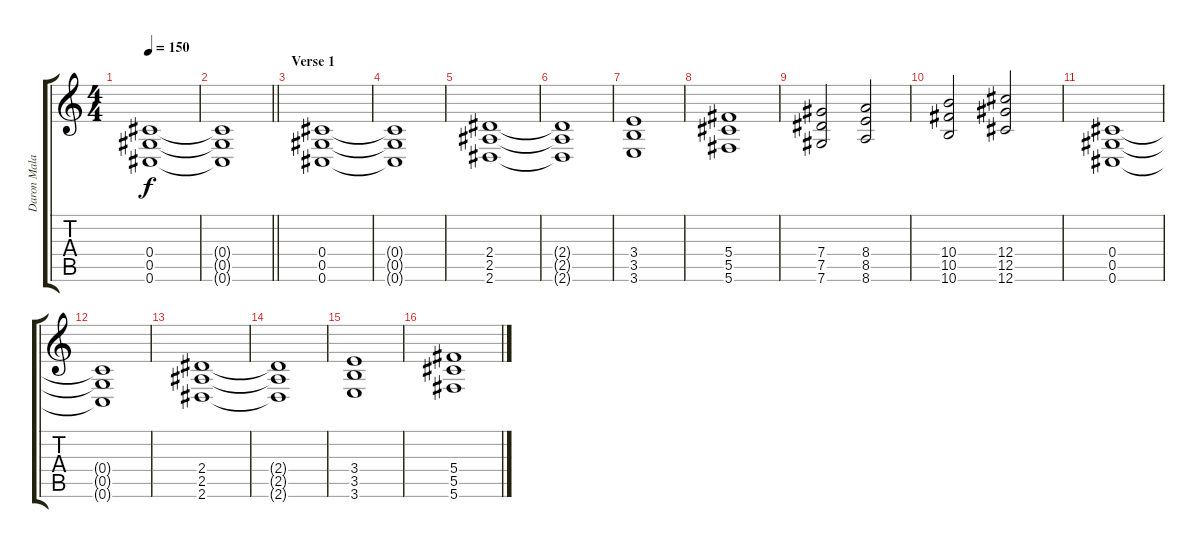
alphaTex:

\track ("Daron Malakian(Guitar 1)" "Daron Mala") {instrument electricguitarclean}
\staff {score tabs}
\tuning (Eb4 Bb3 Gb3 Db3 Ab2 Db2) {hide}
\ts (4 4)
\tempo 150
\clef g2
\ks c
(0.4{t} 0.5{t} 0.6{t}).1{dy f} |
\barLineRight lightlight
(0.4{t} 0.5{t} 0.6{t}).1 |
\section ("" "Verse 1")
(0.4 0.5 0.6).1{instrument electricguitarclean} |
(0.4{t} 0.5{t} 0.6{t}).1 |
(2.4 2.5 2.6).1 |
(2.4{t} 2.5{t} 2.6{t}).1 |
(3.4 3.5 3.6).1 |
(5.4 5.5 5.6).1 |
(7.4 7.5 7.6).2 (8.4 8.5 8.6).2 |
(10.4 10.5 10.6).2 (12.4 12.5 12.6).2 |
(0.4 0.5 0.6).1 |
(0.4{t} 0.5{t} 0.6{t}).1 |
(2.4 2.5 2.6).1 |
(2.4{t} 2.5{t} 2.6{t}).1 |
(3.4 3.5 3.6).1 |
(5.4 5.5 5.6).1
